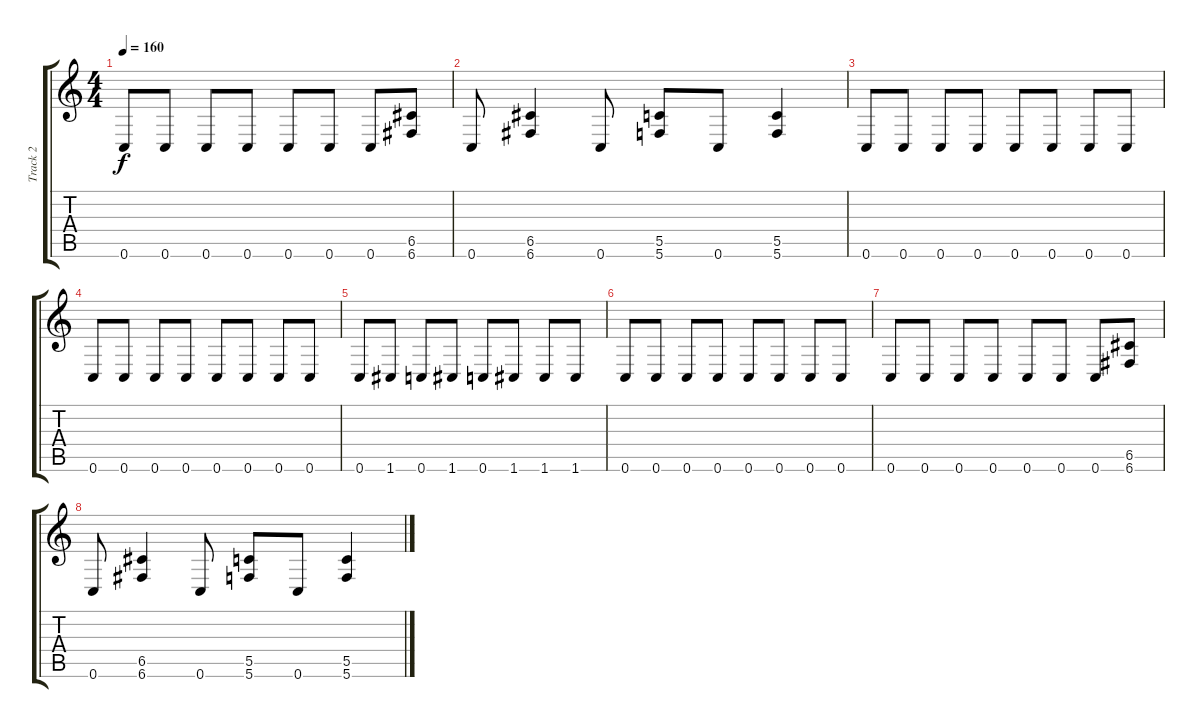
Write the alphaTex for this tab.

\track ("Track 2" "Track 2") {instrument overdrivenguitar}
\staff {score tabs}
\tuning (D4 A3 F3 C3 G2 C2) {hide}
\ts (4 4)
\tempo 160
\clef g2
\ks c
0.6.8{dy f} 0.6.8 0.6.8 0.6.8 0.6.8 0.6.8 0.6.8 (6.5 6.6).8 |
0.6.8 (6.5 6.6).4 0.6.8 (5.5 5.6).8 0.6.8 (5.5 5.6).4 |
0.6.8 0.6.8 0.6.8 0.6.8 0.6.8 0.6.8 0.6.8 0.6.8 |
0.6.8 0.6.8 0.6.8 0.6.8 0.6.8 0.6.8 0.6.8 0.6.8 |
0.6.8 1.6.8 0.6.8 1.6.8 0.6.8 1.6.8 1.6.8 1.6.8 |
0.6.8 0.6.8 0.6.8 0.6.8 0.6.8 0.6.8 0.6.8 0.6.8 |
0.6.8 0.6.8 0.6.8 0.6.8 0.6.8 0.6.8 0.6.8 (6.5 6.6).8 |
0.6.8 (6.5 6.6).4 0.6.8 (5.5 5.6).8 0.6.8 (5.5 5.6).4
